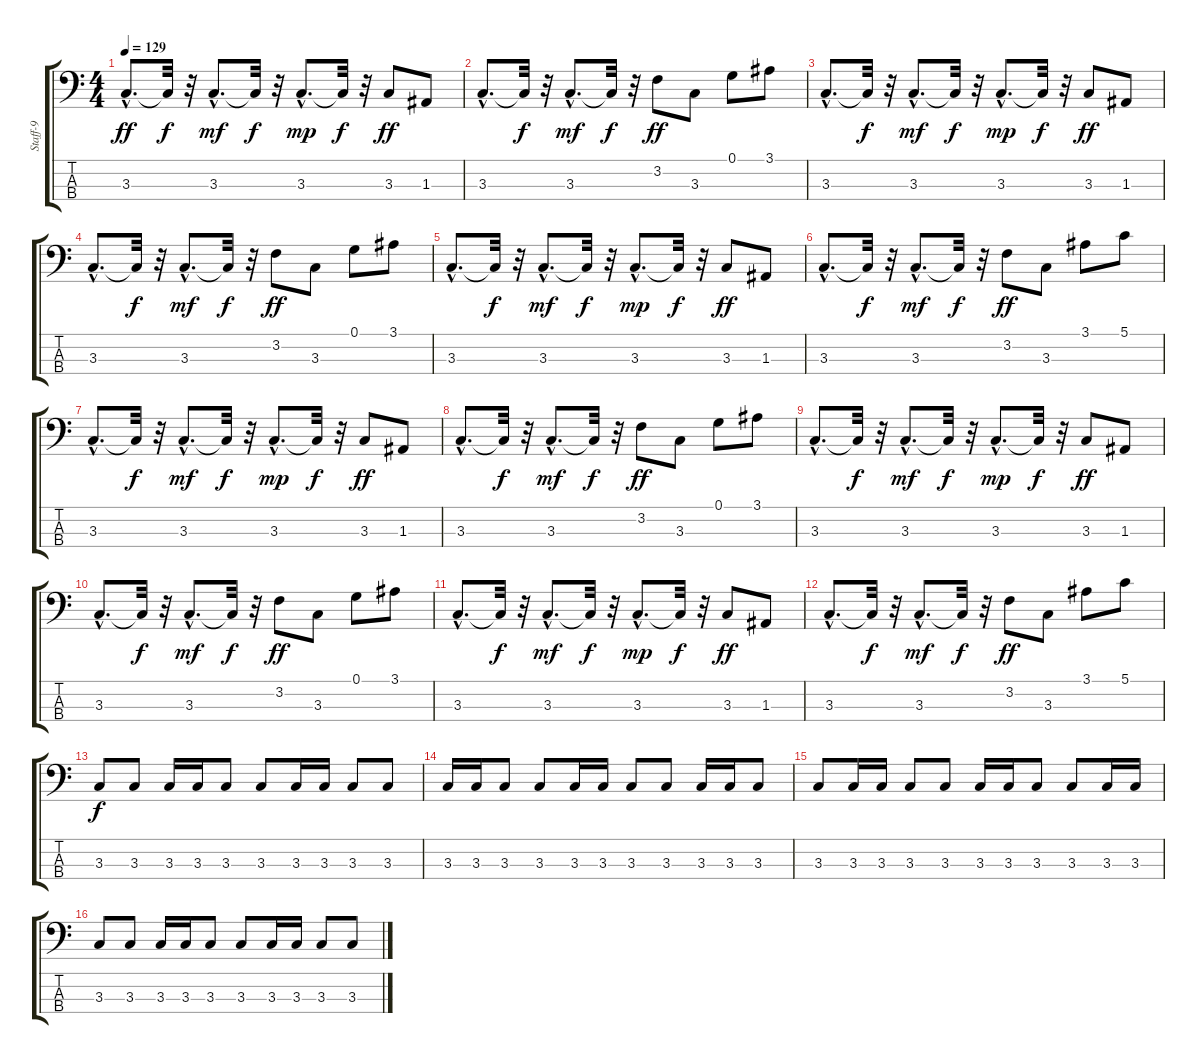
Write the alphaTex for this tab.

\track ("Staff-9" "Staff-9") {instrument acousticbass}
\staff {score tabs}
\tuning (G2 D2 A1 E1) {hide}
\ts (4 4)
\tempo 129
\clef f4
\ks c
3.3{hac}.8{d dy ff} 3.3{t}.32{dy f} r.32 3.3{hac}.8{d dy mf} 3.3{t}.32{dy f} r.32 3.3{hac}.8{d dy mp} 3.3{t}.32{dy f} r.32 3.3.8{dy ff} 1.3.8 |
3.3{hac}.8{d} 3.3{t}.32{dy f} r.32 3.3{hac}.8{d dy mf} 3.3{t}.32{dy f} r.32 3.2.8{dy ff} 3.3.8 0.1.8 3.1.8 |
3.3{hac}.8{d} 3.3{t}.32{dy f} r.32 3.3{hac}.8{d dy mf} 3.3{t}.32{dy f} r.32 3.3{hac}.8{d dy mp} 3.3{t}.32{dy f} r.32 3.3.8{dy ff} 1.3.8 |
3.3{hac}.8{d} 3.3{t}.32{dy f} r.32 3.3{hac}.8{d dy mf} 3.3{t}.32{dy f} r.32 3.2.8{dy ff} 3.3.8 0.1.8 3.1.8 |
3.3{hac}.8{d} 3.3{t}.32{dy f} r.32 3.3{hac}.8{d dy mf} 3.3{t}.32{dy f} r.32 3.3{hac}.8{d dy mp} 3.3{t}.32{dy f} r.32 3.3.8{dy ff} 1.3.8 |
3.3{hac}.8{d} 3.3{t}.32{dy f} r.32 3.3{hac}.8{d dy mf} 3.3{t}.32{dy f} r.32 3.2.8{dy ff} 3.3.8 3.1.8 5.1.8 |
3.3{hac}.8{d} 3.3{t}.32{dy f} r.32 3.3{hac}.8{d dy mf} 3.3{t}.32{dy f} r.32 3.3{hac}.8{d dy mp} 3.3{t}.32{dy f} r.32 3.3.8{dy ff} 1.3.8 |
3.3{hac}.8{d} 3.3{t}.32{dy f} r.32 3.3{hac}.8{d dy mf} 3.3{t}.32{dy f} r.32 3.2.8{dy ff} 3.3.8 0.1.8 3.1.8 |
3.3{hac}.8{d} 3.3{t}.32{dy f} r.32 3.3{hac}.8{d dy mf} 3.3{t}.32{dy f} r.32 3.3{hac}.8{d dy mp} 3.3{t}.32{dy f} r.32 3.3.8{dy ff} 1.3.8 |
3.3{hac}.8{d} 3.3{t}.32{dy f} r.32 3.3{hac}.8{d dy mf} 3.3{t}.32{dy f} r.32 3.2.8{dy ff} 3.3.8 0.1.8 3.1.8 |
3.3{hac}.8{d} 3.3{t}.32{dy f} r.32 3.3{hac}.8{d dy mf} 3.3{t}.32{dy f} r.32 3.3{hac}.8{d dy mp} 3.3{t}.32{dy f} r.32 3.3.8{dy ff} 1.3.8 |
3.3{hac}.8{d} 3.3{t}.32{dy f} r.32 3.3{hac}.8{d dy mf} 3.3{t}.32{dy f} r.32 3.2.8{dy ff} 3.3.8 3.1.8 5.1.8 |
3.3.8{dy f} 3.3.8 3.3.16 3.3.16 3.3.8 3.3.8 3.3.16 3.3.16 3.3.8 3.3.8 |
3.3.16 3.3.16 3.3.8 3.3.8 3.3.16 3.3.16 3.3.8 3.3.8 3.3.16 3.3.16 3.3.8 |
3.3.8 3.3.16 3.3.16 3.3.8 3.3.8 3.3.16 3.3.16 3.3.8 3.3.8 3.3.16 3.3.16 |
3.3.8 3.3.8 3.3.16 3.3.16 3.3.8 3.3.8 3.3.16 3.3.16 3.3.8 3.3.8
